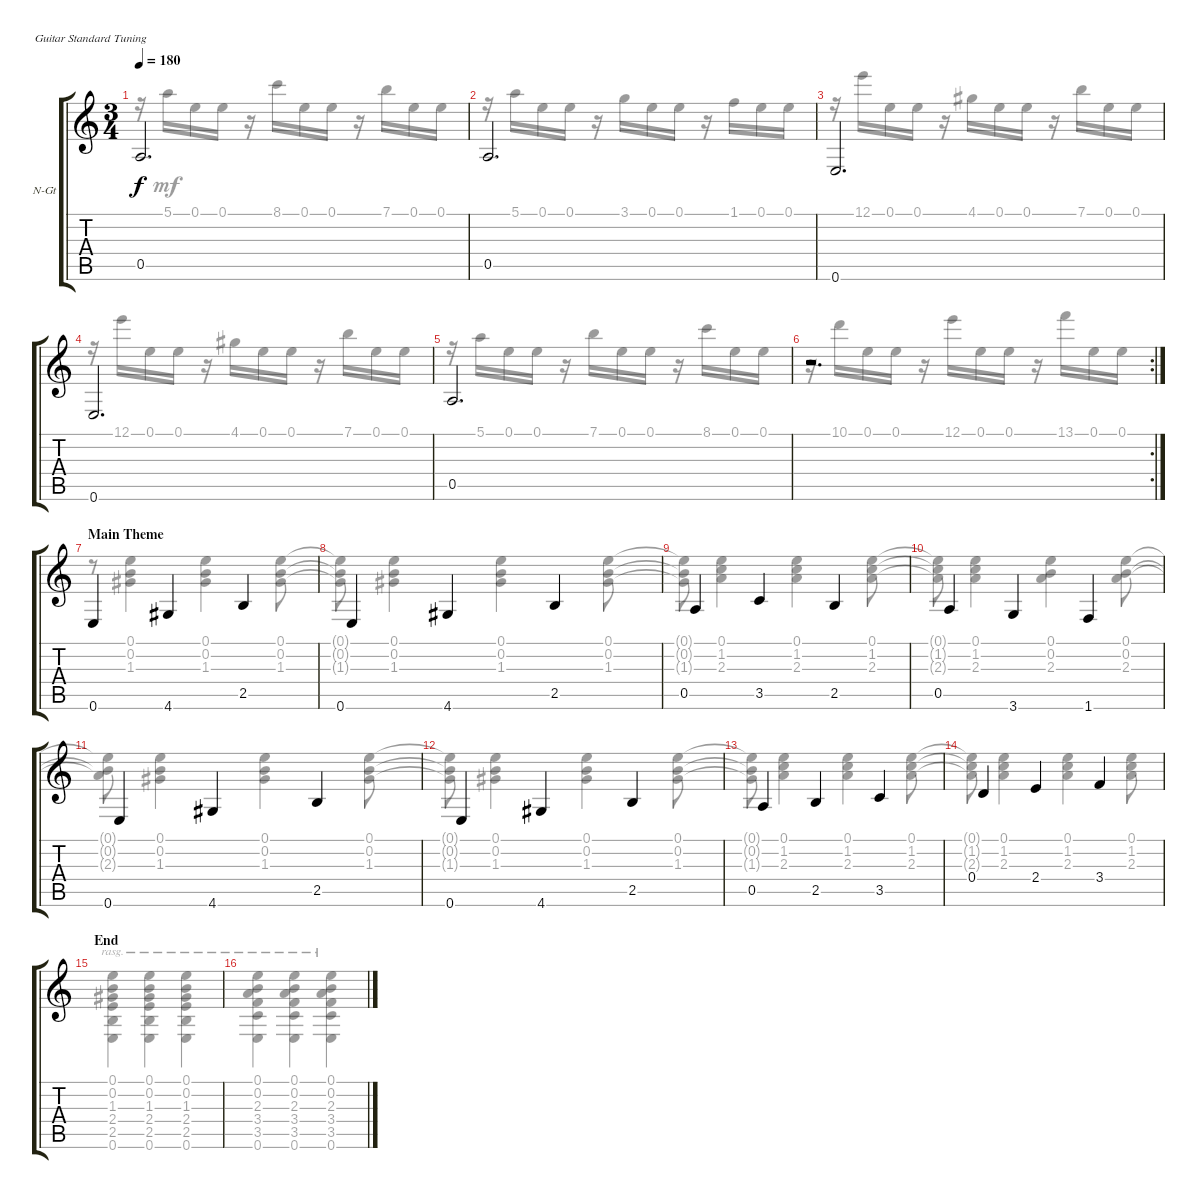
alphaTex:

\defaultSystemsLayout 4
\bracketExtendMode groupsimilarinstruments
\firstSystemTrackNameOrientation horizontal
\otherSystemsTrackNameOrientation horizontal
\track ("Nylon Guitar" "N-Gt") {instrument acousticguitarnylon}
\staff {score tabs}
\tuning (E4 B3 G3 D3 A2 E2)
\voice
\ts (3 4)
\tempo 180
\clef g2
\scale
0.216407
\ks c
0.5.2{d dy f} |
\scale
0.213293 0.5.2{d} |
\scale
0.264704 0.6.2{d} |
\scale
0.256063 0.6.2{d} |
\scale
0.238752 0.5.2{d} |
\rc 2
\scale
0.240288 r.2{d} |
\section ("" "Main Theme")
0.6.4 4.6.4 2.5.4 |
0.6.4 4.6.4 2.5.4 |
0.5.4 3.5.4 2.5.4 |
0.5.4 3.6.4 1.6.4 |
0.6.4 4.6.4 2.5.4 |
0.6.4 4.6.4 2.5.4 |
\scale
0.515421 0.5.4 2.5.4 3.5.4 |
\scale
0.484508 0.4.4 2.4.4 3.4.4 |
\section ("" "End")
|
\voice
\clef g2
\ottava regular
\simile none
\scale
0.216407
\ks c
r.16{dy mf} 5.1.16 0.1.16 0.1.16 r.16 8.1.16 0.1.16 0.1.16 r.16 7.1.16 0.1.16 0.1.16 |
\scale
0.213293 r.16 5.1.16 0.1.16 0.1.16 r.16 3.1.16 0.1.16 0.1.16 r.16 1.1.16 0.1.16 0.1.16 |
\scale
0.264704 r.16 12.1.16 0.1.16 0.1.16 r.16 4.1.16 0.1.16 0.1.16 r.16 7.1.16 0.1.16 0.1.16 |
\scale
0.256063 r.16 12.1.16 0.1.16 0.1.16 r.16 4.1.16 0.1.16 0.1.16 r.16 7.1.16 0.1.16 0.1.16 |
\scale
0.238752 r.16 5.1.16 0.1.16 0.1.16 r.16 7.1.16 0.1.16 0.1.16 r.16 8.1.16 0.1.16 0.1.16 |
\scale
0.240288 r.16 10.1.16 0.1.16 0.1.16 r.16 12.1.16 0.1.16 0.1.16 r.16 13.1.16 0.1.16 0.1.16 |
r.8 (1.3 0.2 0.1).4 (1.3 0.2 0.1).4 (1.3 0.2 0.1).8 |
(1.3{t} 0.2{t} 0.1{t}).8 (1.3 0.2 0.1).4 (1.3 0.2 0.1).4 (1.3 0.2 0.1).8 |
(1.3{t} 0.2{t} 0.1{t}).8 (2.3 1.2 0.1).4 (2.3 1.2 0.1).4 (2.3 1.2 0.1).8 |
(2.3{t} 1.2{t} 0.1{t}).8 (2.3 1.2 0.1).4 (2.3 0.2 0.1).4 (2.3 0.2 0.1).8 |
(0.1{t} 0.2{t} 2.3{t}).8 (1.3 0.2 0.1).4 (1.3 0.2 0.1).4 (1.3 0.2 0.1).8 |
(1.3{t} 0.2{t} 0.1{t}).8 (1.3 0.2 0.1).4 (1.3 0.2 0.1).4 (1.3 0.2 0.1).8 |
\scale
0.515421 (1.3{t} 0.2{t} 0.1{t}).8 (2.3 1.2 0.1).4 (2.3 1.2 0.1).4 (2.3 1.2 0.1).8 |
\scale
0.484508 (2.3{t} 1.2{t} 0.1{t}).8 (2.3 1.2 0.1).4 (2.3 1.2 0.1).4 (2.3 1.2 0.1).8 |
(0.1 0.2 1.3 2.4 2.5 0.6).4{rasg amitriplet} (0.1 0.2 1.3 2.4 2.5 0.6).4{rasg amitriplet} (0.1 0.2 1.3 2.4 2.5 0.6).4{rasg amitriplet} |
(0.1 0.2 2.3 3.4 3.5 0.6).4{rasg amitriplet} (0.1 0.2 2.3 3.4 3.5 0.6).4{rasg amitriplet} (0.1 0.2 2.3 3.4 3.5 0.6).4{rasg amitriplet}
